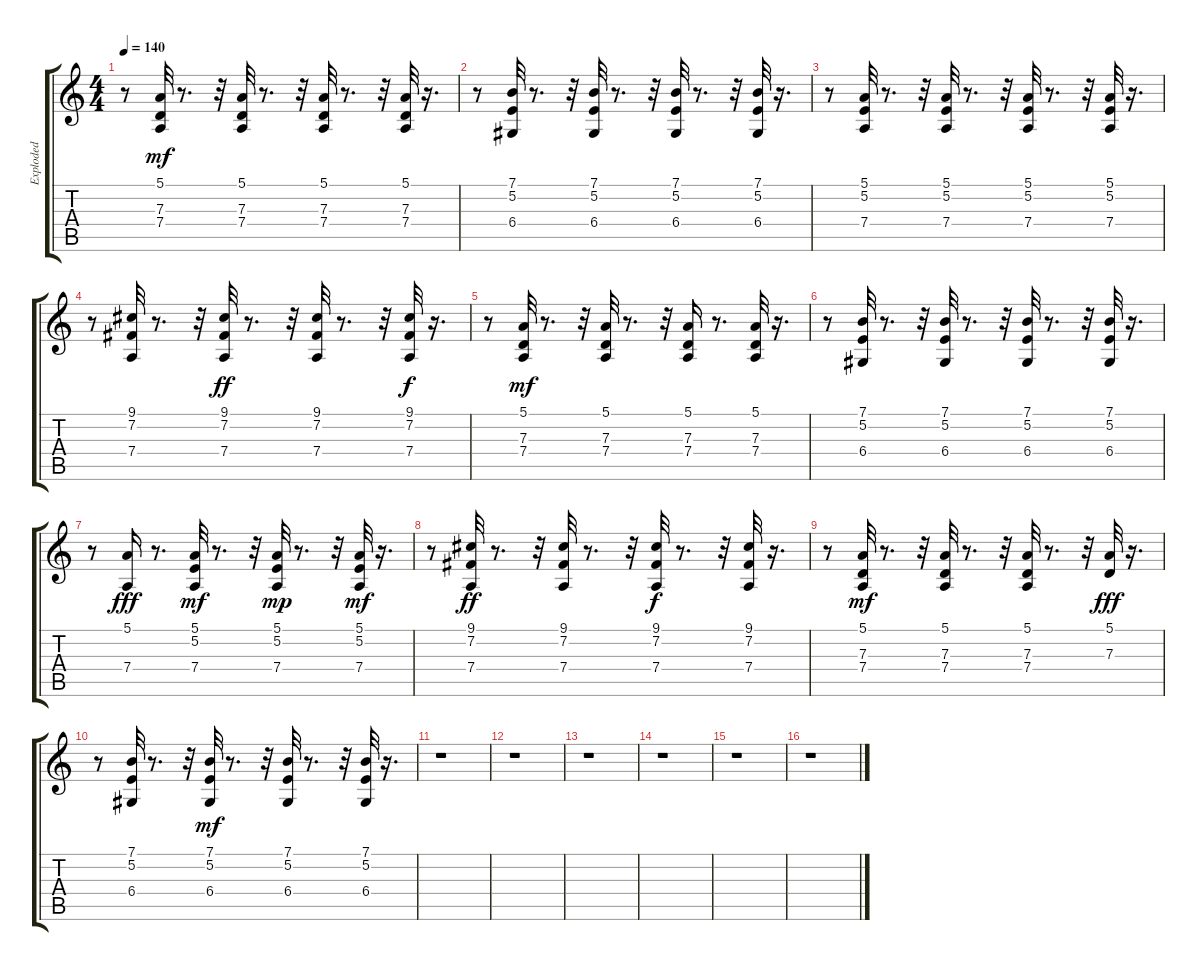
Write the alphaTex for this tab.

\track ("Exploded" "Exploded") {instrument rockorgan}
\staff {score tabs}
\tuning (E4 B3 G3 D3 A2 E2) {hide}
\ts (4 4)
\tempo 140
\clef g2
\ks c
r.8{dy f} (5.1 7.3 7.4).32{dy mf} r.8{d} r.32 (5.1 7.3 7.4).32 r.8{d} r.32 (5.1 7.3 7.4).32 r.8{d} r.32 (5.1 7.3 7.4).32 r.16{d} |
r.8 (7.1 5.2 6.4).32 r.8{d} r.32 (7.1 5.2 6.4).32 r.8{d} r.32 (7.1 5.2 6.4).32 r.8{d} r.32 (7.1 5.2 6.4).32 r.16{d} |
r.8 (5.1 5.2 7.4).32 r.8{d} r.32 (5.1 5.2 7.4).32 r.8{d} r.32 (5.1 5.2 7.4).32 r.8{d} r.32 (5.1 5.2 7.4).32 r.16{d} |
r.8 (9.1 7.2 7.4).32 r.8{d} r.32 (9.1 7.2 7.4).32{dy ff} r.8{d} r.32 (9.1 7.2 7.4).32 r.8{d} r.32 (9.1 7.2 7.4).32{dy f} r.16{d} |
r.8 (5.1 7.3 7.4).32{dy mf} r.8{d} r.32 (5.1 7.3 7.4).32 r.8{d} r.32 (5.1 7.3 7.4).16 r.8{d} (5.1 7.3 7.4).32 r.16{d} |
r.8 (7.1 5.2 6.4).32 r.8{d} r.32 (7.1 5.2 6.4).32 r.8{d} r.32 (7.1 5.2 6.4).32 r.8{d} r.32 (7.1 5.2 6.4).32 r.16{d} |
r.8 (5.1 7.4).16{dy fff} r.8{d} (5.1 5.2 7.4).32{dy mf} r.8{d} r.32 (5.1 5.2 7.4).32{dy mp} r.8{d} r.32 (5.1 5.2 7.4).32{dy mf} r.16{d} |
r.8 (9.1 7.2 7.4).32{dy ff} r.8{d} r.32 (9.1 7.2 7.4).32 r.8{d} r.32 (9.1 7.2 7.4).32{dy f} r.8{d} r.32 (9.1 7.2 7.4).32 r.16{d} |
r.8 (5.1 7.3 7.4).32{dy mf} r.8{d} r.32 (5.1 7.3 7.4).32 r.8{d} r.32 (5.1 7.3 7.4).32 r.8{d} r.32 (5.1 7.3).32{dy fff} r.16{d} |
r.8 (7.1 5.2 6.4).32 r.8{d} r.32 (7.1 5.2 6.4).32{dy mf} r.8{d} r.32 (7.1 5.2 6.4).32 r.8{d} r.32 (7.1 5.2 6.4).32 r.16{d} |
r.1 |
r.1 |
r.1 |
r.1 |
r.1 |
r.1
